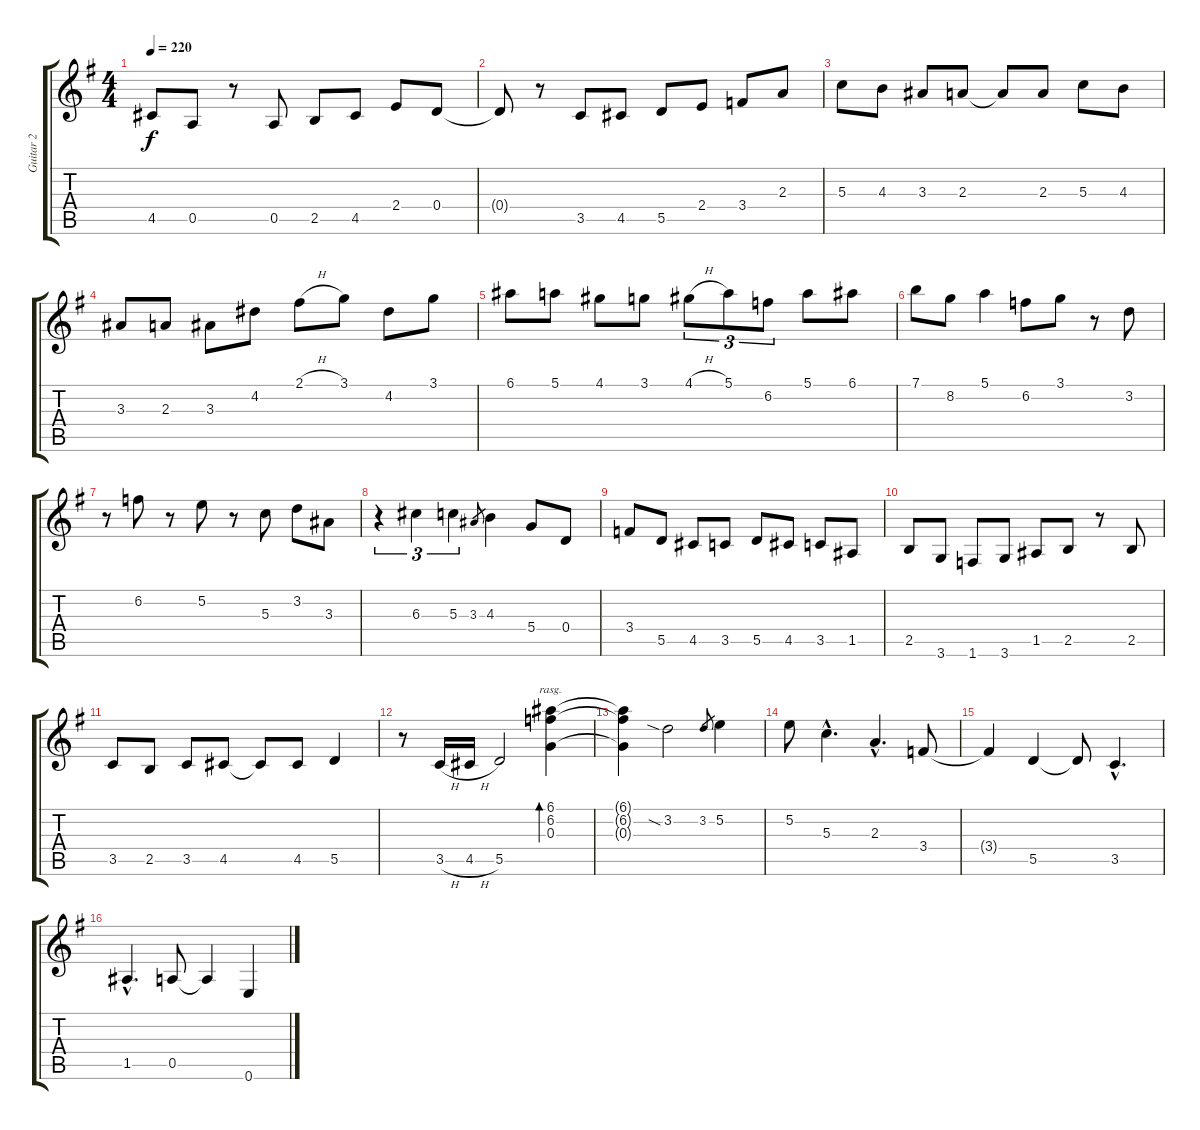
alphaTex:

\track ("Guitar 2" "Guitar 2") {instrument distortionguitar}
\staff {score tabs}
\tuning (E4 B3 G3 D3 A2 E2) {hide}
\ts (4 4)
\tempo 220
\clef g2
\ks g
4.5.8{dy f} 0.5.8 r.8 0.5.8 2.5.8 4.5.8 2.4.8 0.4.8 |
0.4{t}.8 r.8 3.5.8 4.5.8 5.5.8 2.4.8 3.4.8 2.3.8 |
5.3.8 4.3.8 3.3.8 2.3.8 2.3{t}.8 2.3.8 5.3.8 4.3.8 |
3.3.8 2.3.8 3.3.8 4.2.8 2.1{h}.8 3.1.8 4.2.8 3.1.8 |
6.1.8 5.1.8 4.1.8 3.1.8 4.1{h}.8{tu (3 2)} 5.1.8{tu (3 2)} 6.2.8{tu (3 2)} 5.1.8 6.1.8 |
7.1.8 8.2.8 5.1.4 6.2.8 3.1.8 r.8 3.2.8 |
r.8 6.2.8 r.8 5.2.8 r.8 5.3.8 3.2.8 3.3.8 |
r.4{tu (3 2)} 6.3.4{tu (3 2)} 5.3.4{tu (3 2)} 3.3.8{gr} 4.3.4 5.4.8 0.4.8 |
3.4.8 5.5.8 4.5.8 3.5.8 5.5.8 4.5.8 3.5.8 1.5.8 |
2.5.8 3.6.8 1.6.8 3.6.8 1.5.8 2.5.8 r.8 2.5.8 |
3.5.8 2.5.8 3.5.8 4.5.8 4.5{t}.8 4.5.8 5.5.4 |
r.8 3.5{h}.16 4.5{h}.16 5.5.2 (6.1 6.2 0.3).4{bd 480 rasg ii} |
(6.1{t} 6.2{t} 0.3{t}).4 3.2{sia}.2 3.2.8{gr} 5.2.4 |
5.2.8 5.3{hac}.4{d} 2.3{hac}.4{d} 3.4.8 |
3.4{t}.4 5.5.4 5.5{t}.8 3.5{hac}.4{d} |
1.5{hac}.4{d} 0.5.8 0.5{t}.4 0.6.4
